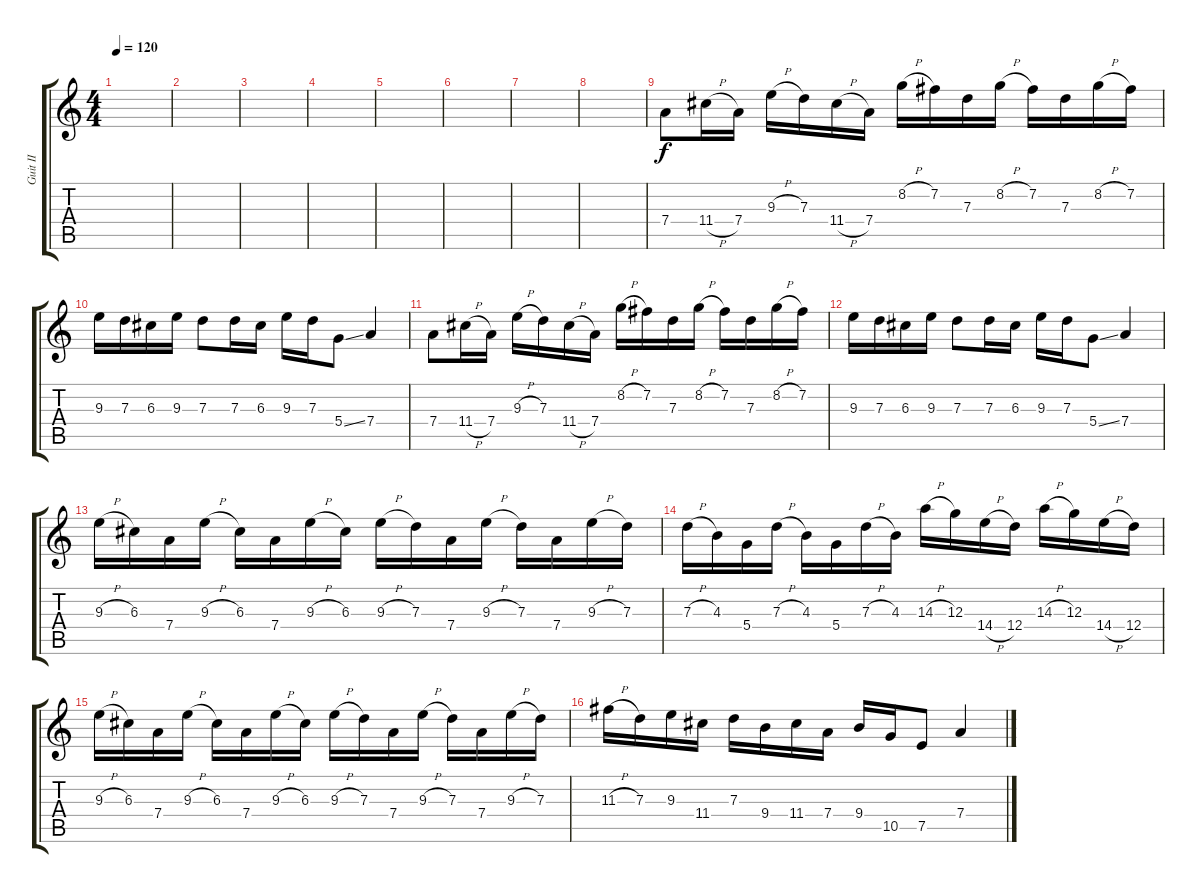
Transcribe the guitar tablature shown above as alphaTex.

\track ("Guit II" "Guit II") {instrument distortionguitar}
\staff {score tabs}
\tuning (E4 B3 G3 D3 A2 E2) {hide}
\ts (4 4)
\tempo 120
\clef g2
\ks c
|
|
|
|
|
|
|
|
7.4.8{dy f} 11.4{h}.16 7.4.16 9.3{h}.16 7.3.16 11.4{h}.16 7.4.16 8.2{h}.16 7.2.16 7.3.16 8.2{h}.16 7.2.16 7.3.16 8.2{h}.16 7.2.16 |
9.3.16 7.3.16 6.3.16 9.3.16 7.3.8 7.3.16 6.3.16 9.3.16 7.3.16 5.4{ss}.8 7.4.4 |
7.4.8 11.4{h}.16 7.4.16 9.3{h}.16 7.3.16 11.4{h}.16 7.4.16 8.2{h}.16 7.2.16 7.3.16 8.2{h}.16 7.2.16 7.3.16 8.2{h}.16 7.2.16 |
9.3.16 7.3.16 6.3.16 9.3.16 7.3.8 7.3.16 6.3.16 9.3.16 7.3.16 5.4{ss}.8 7.4.4 |
9.3{h}.16 6.3.16 7.4.16 9.3{h}.16 6.3.16 7.4.16 9.3{h}.16 6.3.16 9.3{h}.16 7.3.16 7.4.16 9.3{h}.16 7.3.16 7.4.16 9.3{h}.16 7.3.16 |
7.3{h}.16 4.3.16 5.4.16 7.3{h}.16 4.3.16 5.4.16 7.3{h}.16 4.3.16 14.3{h}.16 12.3.16 14.4{h}.16 12.4.16 14.3{h}.16 12.3.16 14.4{h}.16 12.4.16 |
9.3{h}.16 6.3.16 7.4.16 9.3{h}.16 6.3.16 7.4.16 9.3{h}.16 6.3.16 9.3{h}.16 7.3.16 7.4.16 9.3{h}.16 7.3.16 7.4.16 9.3{h}.16 7.3.16 |
11.3{h}.16 7.3.16 9.3.16 11.4.16 7.3.16 9.4.16 11.4.16 7.4.16 9.4.16 10.5.16 7.5.8 7.4.4
